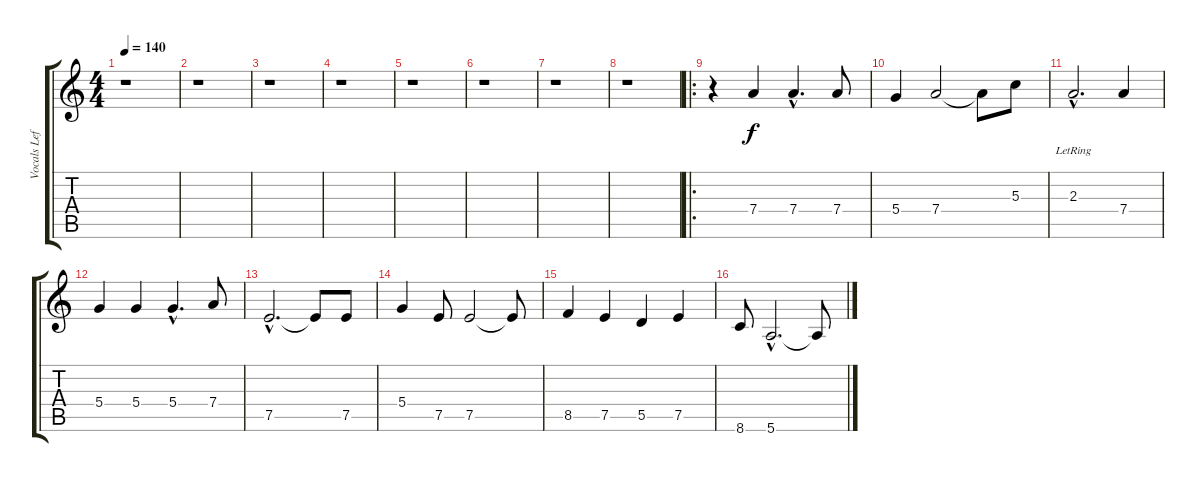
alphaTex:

\track ("Vocals Left" "Vocals Lef") {instrument choiraahs}
\staff {score tabs}
\tuning (E5 B4 G4 D4 A3 E3) {hide}
\ts (4 4)
\tempo 140
\clef g2
\ks c
r.1{dy f instrument choiraahs} |
r.1 |
r.1 |
r.1 |
r.1 |
r.1 |
r.1 |
r.1 |
\ro
r.4 7.4.4 7.4{hac}.4{d} 7.4.8 |
5.4.4 7.4.2 7.4{t}.8 5.3.8 |
2.3{hac lr}.2{d} 7.4.4 |
5.4.4 5.4.4 5.4{hac}.4{d} 7.4.8 |
7.5{hac}.2{d} 7.5{t}.8 7.5.8 |
5.4.4 7.5.8 7.5.2 7.5{t}.8 |
8.5.4 7.5.4 5.5.4 7.5.4 |
8.6.8 5.6{hac}.2{d} 5.6{t}.8
